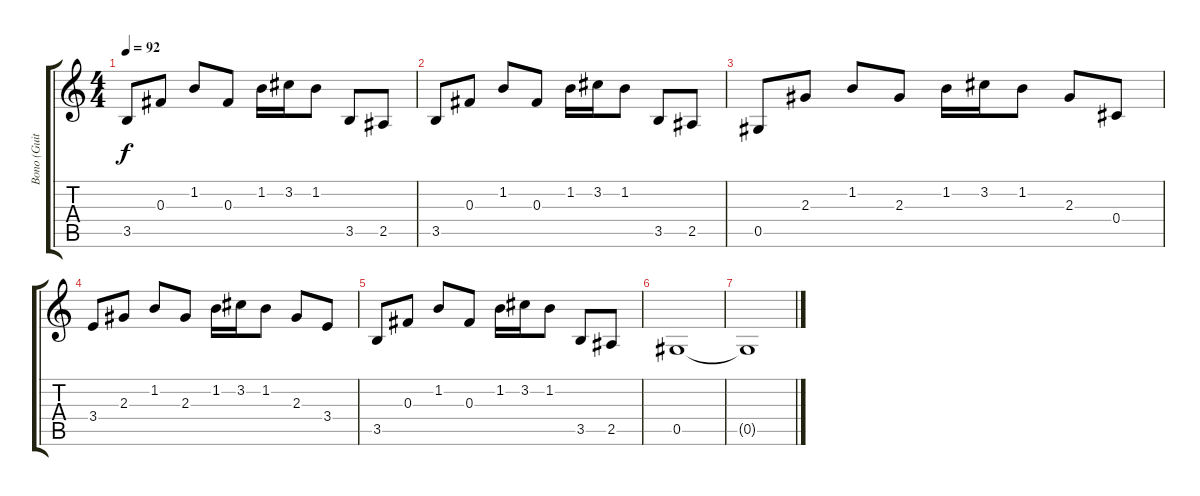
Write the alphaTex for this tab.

\track ("Bono (Guitar)" "Bono (Guit") {instrument electricguitarjazz}
\staff {score tabs}
\tuning (Eb4 Bb3 Gb3 Db3 Ab2 Eb2) {hide}
\ts (4 4)
\tempo 92
\clef g2
\ks c
3.5.8{dy f} 0.3.8 1.2.8 0.3.8 1.2.16 3.2.16 1.2.8 3.5.8 2.5.8 |
3.5.8 0.3.8 1.2.8 0.3.8 1.2.16 3.2.16 1.2.8 3.5.8 2.5.8 |
0.5.8 2.3.8 1.2.8 2.3.8 1.2.16 3.2.16 1.2.8 2.3.8 0.4.8 |
3.4.8 2.3.8 1.2.8 2.3.8 1.2.16 3.2.16 1.2.8 2.3.8 3.4.8 |
3.5.8 0.3.8 1.2.8 0.3.8 1.2.16 3.2.16 1.2.8 3.5.8 2.5.8 |
0.5.1 |
0.5{t}.1
